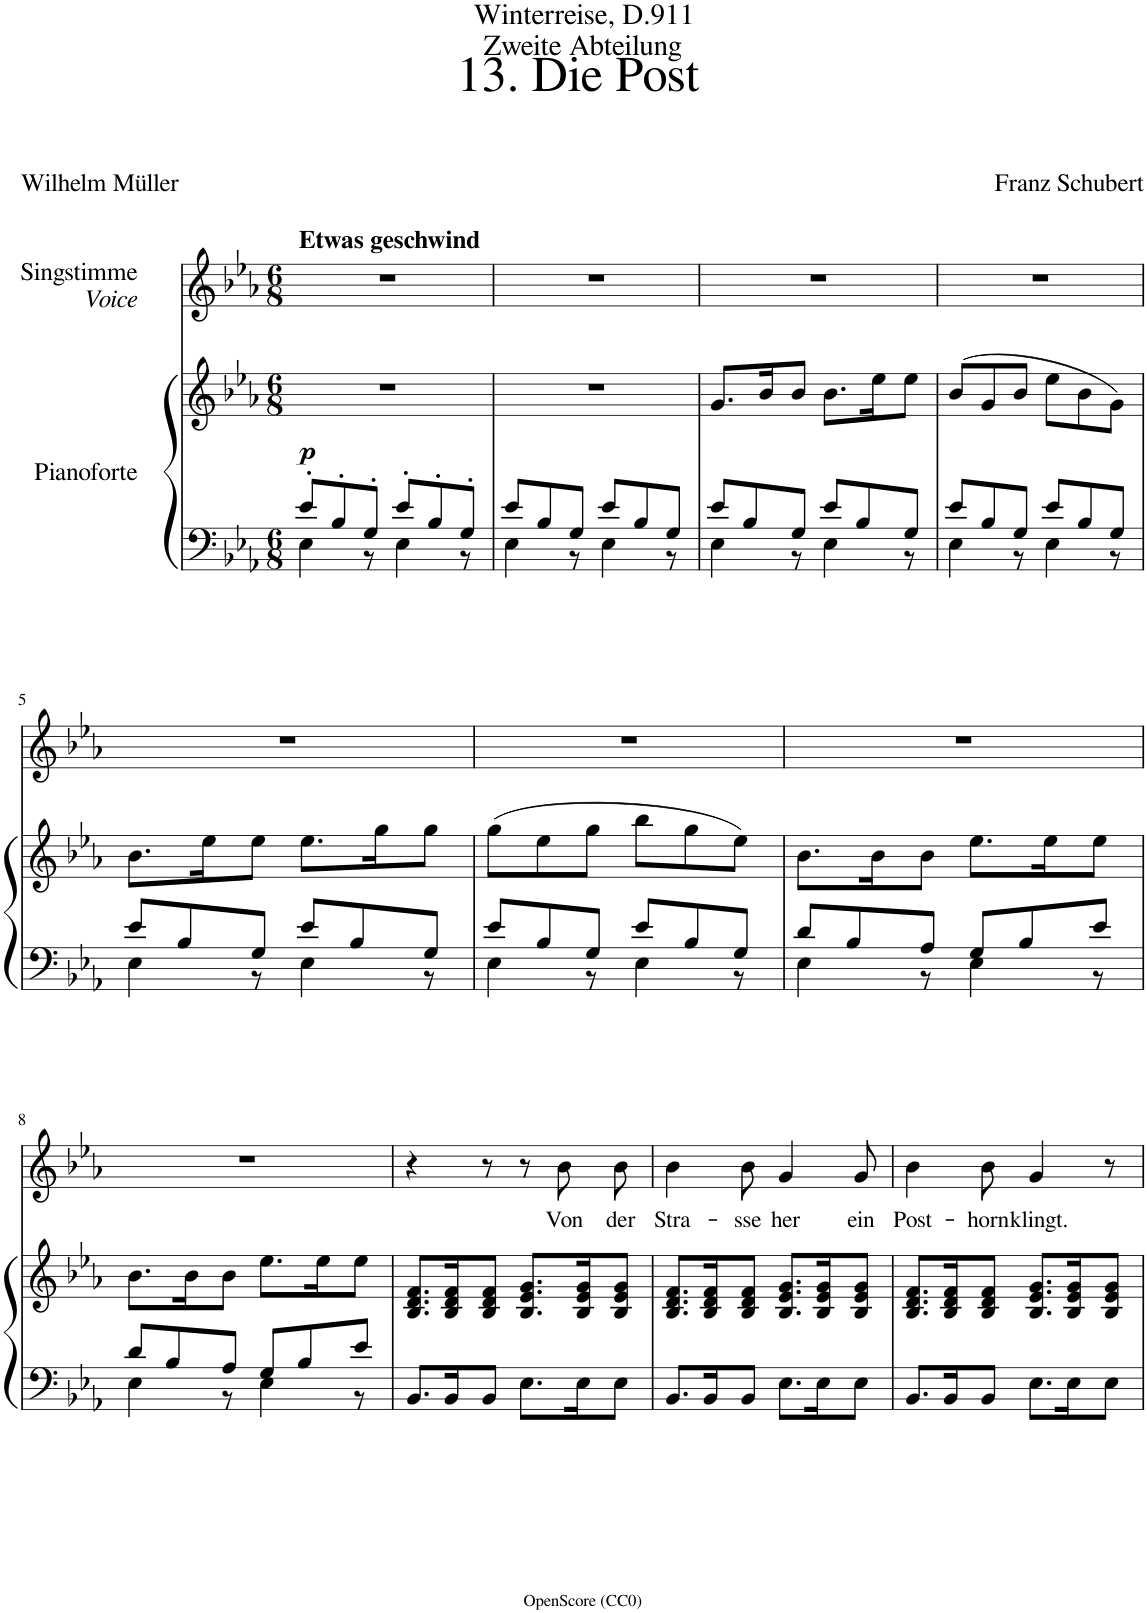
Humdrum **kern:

**kern	**kern	**dynam	**kern	**text
*part2	*part2	*part2	*part1	*part1
*staff3	*staff2	*staff2/3	*staff1	*staff1
*I"Pianoforte	*	*	*I"Singstimme Voice	*
*I'Pno	*	*	*	*
*clefF4	*clefG2	*	*clefG2	*
*k[b-e-a-]	*k[b-e-a-]	*	*k[b-e-a-]	*
*M6/8	*M6/8	*	*M6/8	*
=1	=1	=1	=1	=1
*^	*	*	*	*
!	!	!	!	!LO:TX:a:B:t=Etwas geschwind	!
!	!	!	!LO:DY:b	!	!
8e-'/L	4E-\	2.r	p	2.r	.
8B-'/	.	.	.	.	.
8G'/J	8r	.	.	.	.
8e-'/L	4E-\	.	.	.	.
8B-'/	.	.	.	.	.
8G'/J	8r	.	.	.	.
=2	=2	=2	=2	=2	=2
8e-/L	4E-\	2.r	.	2.r	.
8B-/	.	.	.	.	.
8G/J	8r	.	.	.	.
8e-/L	4E-\	.	.	.	.
8B-/	.	.	.	.	.
8G/J	8r	.	.	.	.
=3	=3	=3	=3	=3	=3
8e-/L	4E-\	8.g/L	.	2.r	.
8B-/	.	.	.	.	.
.	.	16b-/K	.	.	.
8G/J	8r	8b-/J	.	.	.
8e-/L	4E-\	8.b-\L	.	.	.
8B-/	.	.	.	.	.
.	.	16ee-\K	.	.	.
8G/J	8r	8ee-\J	.	.	.
=4	=4	=4	=4	=4	=4
8e-/L	4E-\	(8b-/L	.	2.r	.
8B-/	.	8g/	.	.	.
8G/J	8r	8b-/J	.	.	.
8e-/L	4E-\	8ee-\L	.	.	.
8B-/	.	8b-\	.	.	.
8G/J	8r	8g\J)	.	.	.
!!LO:LB:g=z
=5	=5	=5	=5	=5	=5
8e-/L	4E-\	8.b-\L	.	2.r	.
8B-/	.	.	.	.	.
.	.	16ee-\K	.	.	.
8G/J	8r	8ee-\J	.	.	.
8e-/L	4E-\	8.ee-\L	.	.	.
8B-/	.	.	.	.	.
.	.	16gg\K	.	.	.
8G/J	8r	8gg\J	.	.	.
=6	=6	=6	=6	=6	=6
8e-/L	4E-\	(8gg\L	.	2.r	.
8B-/	.	8ee-\	.	.	.
8G/J	8r	8gg\J	.	.	.
8e-/L	4E-\	8bb-\L	.	.	.
8B-/	.	8gg\	.	.	.
8G/J	8r	8ee-\J)	.	.	.
=7	=7	=7	=7	=7	=7
8d/L	4E-\	8.b-\L	.	2.r	.
8B-/	.	.	.	.	.
.	.	16b-\K	.	.	.
8A-/J	8r	8b-\J	.	.	.
8G/L	4E-\	8.ee-\L	.	.	.
8B-/	.	.	.	.	.
.	.	16ee-\K	.	.	.
8e-/J	8r	8ee-\J	.	.	.
!!LO:LB:g=z
=8	=8	=8	=8	=8	=8
8d/L	4E-\	8.b-\L	.	2.r	.
8B-/	.	.	.	.	.
.	.	16b-\K	.	.	.
8A-/J	8r	8b-\J	.	.	.
8G/L	4E-\	8.ee-\L	.	.	.
8B-/	.	.	.	.	.
.	.	16ee-\K	.	.	.
8e-/J	8r	8ee-\J	.	.	.
*v	*v	*	*	*	*
=9	=9	=9	=9	=9
8.BB-/L	8.B-/ 8.d/ 8.f/L	.	4r	.
16BB-/K	16B-/ 16d/ 16f/K	.	.	.
8BB-/J	8B-/ 8d/ 8f/J	.	8r	.
8.E-\L	8.B-/ 8.e-/ 8.g/L	.	8r	.
!	!	!	!	!LO:LY:b
.	.	.	8b-\L	Von
16E-\K	16B-/ 16e-/ 16g/K	.	.	.
!	!	!	!	!LO:LY:b
8E-\J	8B-/ 8e-/ 8g/J	.	8b-\J	der
=10	=10	=10	=10	=10
!	!	!	!	!LO:LY:b
8.BB-/L	8.B-/ 8.d/ 8.f/L	.	4b-\	Stra-
16BB-/K	16B-/ 16d/ 16f/K	.	.	.
!	!	!	!	!LO:LY:b
8BB-/J	8B-/ 8d/ 8f/J	.	8b-\	-sse
!	!	!	!	!LO:LY:b
8.E-\L	8.B-/ 8.e-/ 8.g/L	.	4g/	her
16E-\K	16B-/ 16e-/ 16g/K	.	.	.
!	!	!	!	!LO:LY:b
8E-\J	8B-/ 8e-/ 8g/J	.	8g/	ein
=11	=11	=11	=11	=11
!	!	!	!	!LO:LY:b
8.BB-/L	8.B-/ 8.d/ 8.f/L	.	4b-\	Post-
16BB-/K	16B-/ 16d/ 16f/K	.	.	.
!	!	!	!	!LO:LY:b
8BB-/J	8B-/ 8d/ 8f/J	.	8b-\	-horn
!	!	!	!	!LO:LY:b
8.E-\L	8.B-/ 8.e-/ 8.g/L	.	4g/	klingt.
16E-\K	16B-/ 16e-/ 16g/K	.	.	.
8E-\J	8B-/ 8e-/ 8g/J	.	8r	.
=	=	=	=	=
*-	*-	*-	*-	*-
